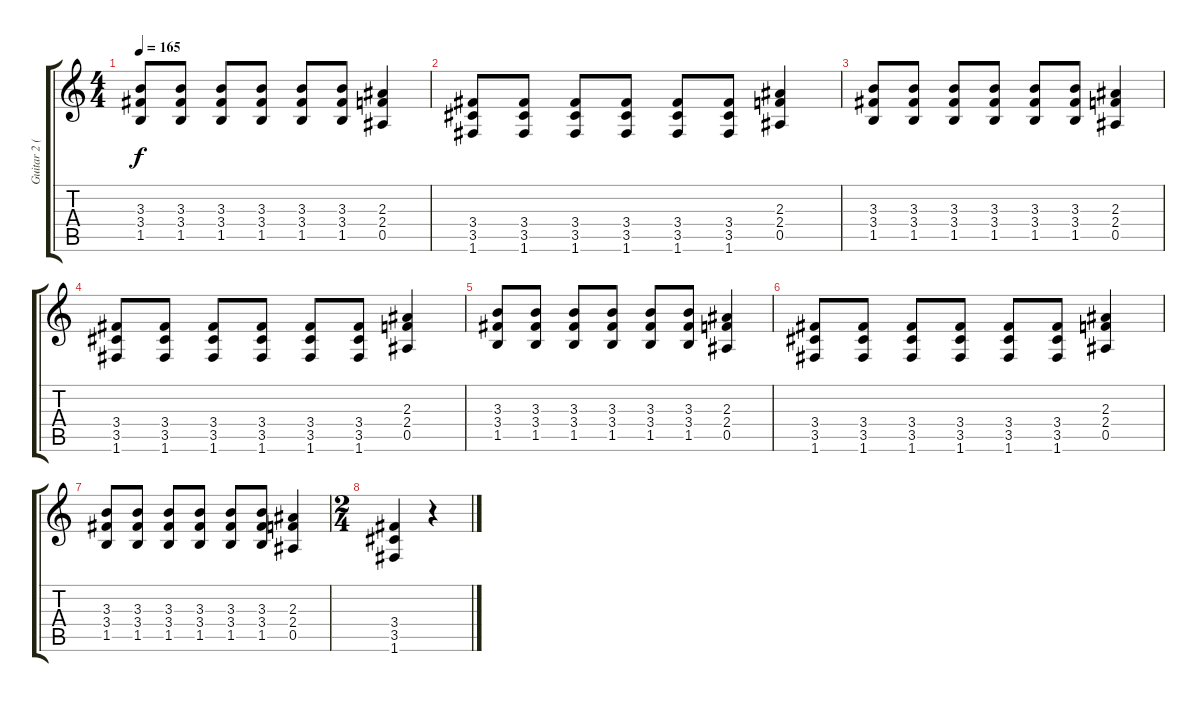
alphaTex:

\track ("Guitar 2 (Distortion)" "Guitar 2 (") {instrument overdrivenguitar}
\staff {score tabs}
\tuning (F4 C4 Ab3 Eb3 Bb2 F2) {hide}
\ts (4 4)
\tempo 165
\clef g2
\ks c
(3.3 3.4 1.5).8{dy f} (3.3 3.4 1.5).8 (3.3 3.4 1.5).8 (3.3 3.4 1.5).8 (3.3 3.4 1.5).8 (3.3 3.4 1.5).8 (2.3 2.4 0.5).4 |
(3.4 3.5 1.6).8 (3.4 3.5 1.6).8 (3.4 3.5 1.6).8 (3.4 3.5 1.6).8 (3.4 3.5 1.6).8 (3.4 3.5 1.6).8 (2.3 2.4 0.5).4 |
(3.3 3.4 1.5).8 (3.3 3.4 1.5).8 (3.3 3.4 1.5).8 (3.3 3.4 1.5).8 (3.3 3.4 1.5).8 (3.3 3.4 1.5).8 (2.3 2.4 0.5).4 |
(3.4 3.5 1.6).8 (3.4 3.5 1.6).8 (3.4 3.5 1.6).8 (3.4 3.5 1.6).8 (3.4 3.5 1.6).8 (3.4 3.5 1.6).8 (2.3 2.4 0.5).4 |
(3.3 3.4 1.5).8 (3.3 3.4 1.5).8 (3.3 3.4 1.5).8 (3.3 3.4 1.5).8 (3.3 3.4 1.5).8 (3.3 3.4 1.5).8 (2.3 2.4 0.5).4 |
(3.4 3.5 1.6).8 (3.4 3.5 1.6).8 (3.4 3.5 1.6).8 (3.4 3.5 1.6).8 (3.4 3.5 1.6).8 (3.4 3.5 1.6).8 (2.3 2.4 0.5).4 |
(3.3 3.4 1.5).8 (3.3 3.4 1.5).8 (3.3 3.4 1.5).8 (3.3 3.4 1.5).8 (3.3 3.4 1.5).8 (3.3 3.4 1.5).8 (2.3 2.4 0.5).4 |
\ts (2 4)
(3.4 3.5 1.6).4 r.4
